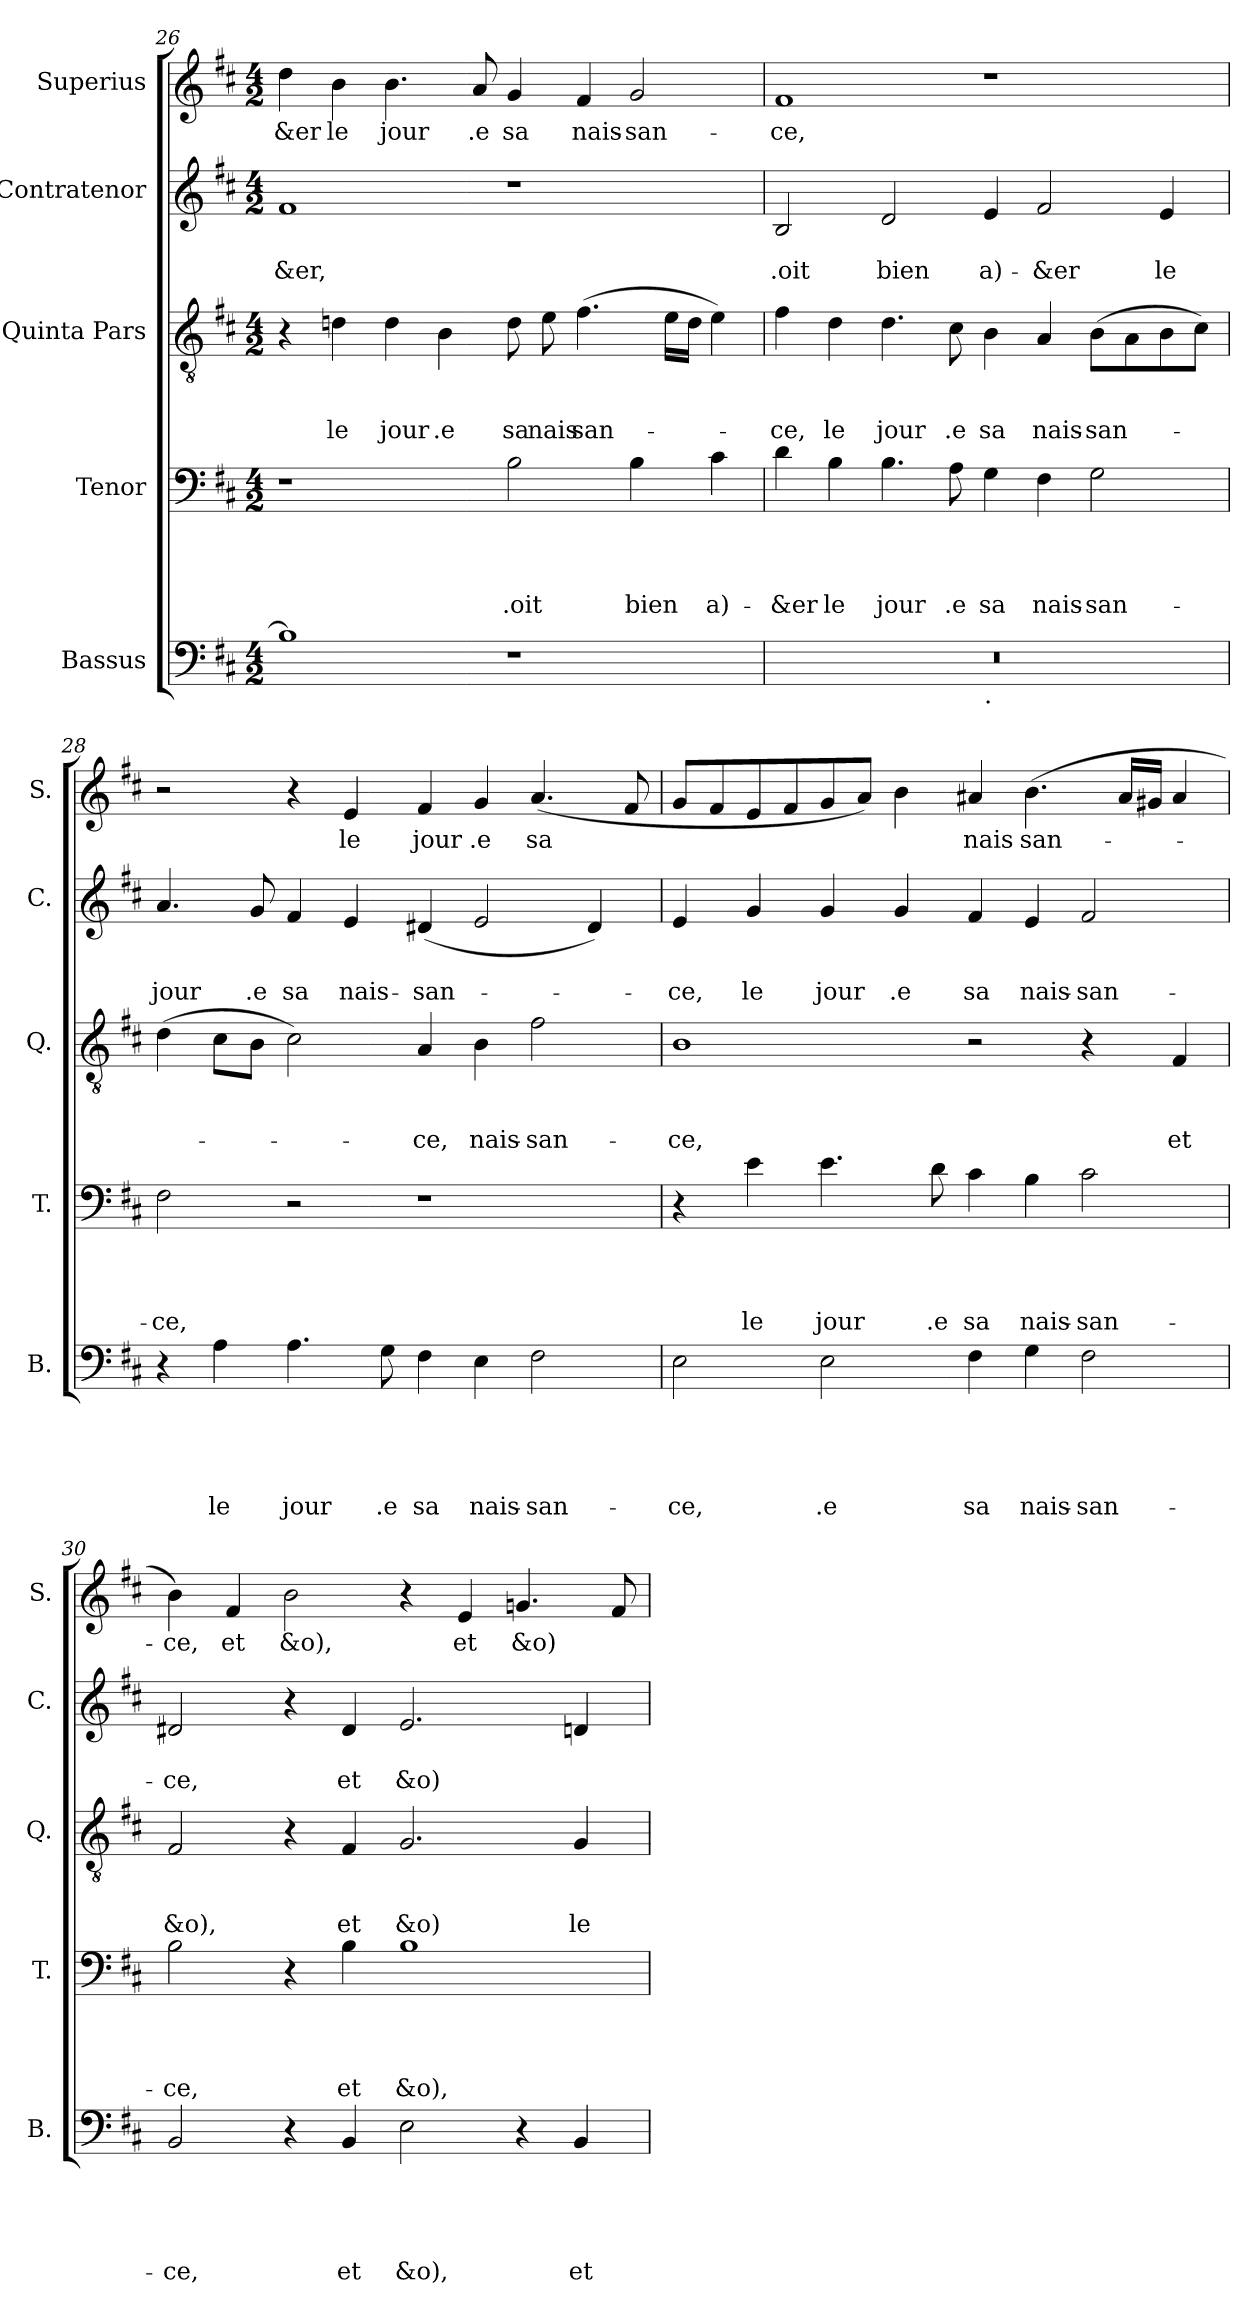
**kern	**text	**text	**text	**text	**text	**kern	**text	**text	**text	**text	**kern	**text	**text	**text	**kern	**text	**text	**kern	**text
*part5	*part5	*part5	*part5	*part5	*part5	*part4	*part4	*part4	*part4	*part4	*part3	*part3	*part3	*part3	*part2	*part2	*part2	*part1	*part1
*staff5	*staff5	*staff5	*staff5	*staff5	*staff5	*staff4	*staff4	*staff4	*staff4	*staff4	*staff3	*staff3	*staff3	*staff3	*staff2	*staff2	*staff2	*staff1	*staff1
*I"Bassus	*	*	*	*	*	*I"Tenor	*	*	*	*	*I"Quinta Pars	*	*	*	*I"Contratenor	*	*	*I"Superius	*
*I'B.	*	*	*	*	*	*I'T.	*	*	*	*	*I'Q.	*	*	*	*I'C.	*	*	*I'S.	*
*clefF4	*	*	*	*	*	*clefF4	*	*	*	*	*clefGv2	*	*	*	*clefG2	*	*	*clefG2	*
*k[f#c#]	*	*	*	*	*	*k[f#c#]	*	*	*	*	*k[f#c#]	*	*	*	*k[f#c#]	*	*	*k[f#c#]	*
*D:	*	*	*	*	*	*D:	*	*	*	*	*D:	*	*	*	*D:	*	*	*D:	*
*M4/2	*	*	*	*	*	*M4/2	*	*	*	*	*M4/2	*	*	*	*M4/2	*	*	*M4/2	*
=26	=26	=26	=26	=26	=26	=26	=26	=26	=26	=26	=26	=26	=26	=26	=26	=26	=26	=26	=26
!	!	!	!	!	!	!	!	!	!	!	!	!	!	!	!	!	!LO:LY:b	!	!LO:LY:b
1B]	.	.	.	.	.	1r	.	.	.	.	4r	.	.	.	1f#	.	-&er,	4dd\	-&er
!	!	!	!	!	!	!	!	!	!	!	!	!	!	!LO:LY:b	!	!	!	!	!LO:LY:b
.	.	.	.	.	.	.	.	.	.	.	4dn\	.	.	le	.	.	.	4b\	le
!	!	!	!	!	!	!	!	!	!	!	!	!	!	!LO:LY:b	!	!	!	!	!LO:LY:b
.	.	.	.	.	.	.	.	.	.	.	4d\	.	.	jour	.	.	.	4.b\	jour
!	!	!	!	!	!	!	!	!	!	!	!	!	!	!LO:LY:b	!	!	!	!	!
.	.	.	.	.	.	.	.	.	.	.	4B\	.	.	.e	.	.	.	.	.
!	!	!	!	!	!	!	!	!	!	!	!	!	!	!	!	!	!	!	!LO:LY:b
.	.	.	.	.	.	.	.	.	.	.	.	.	.	.	.	.	.	8a/	.e
!	!	!	!	!	!	!	!	!	!	!LO:LY:b	!	!	!	!LO:LY:b	!	!	!	!	!LO:LY:b
1r	.	.	.	.	.	2B\	.	.	.	.oit	8d\	.	.	sa	1r	.	.	4g/	sa
!	!	!	!	!	!	!	!	!	!	!	!	!	!	!LO:LY:b	!	!	!	!	!
.	.	.	.	.	.	.	.	.	.	.	8e\	.	.	nais	.	.	.	.	.
!	!	!	!	!	!	!	!	!	!	!	!	!	!	!LO:LY:b	!	!	!	!	!LO:LY:b
.	.	.	.	.	.	.	.	.	.	.	(>4.f#\	.	.	san-	.	.	.	4f#/	nais-
!	!	!	!	!	!	!	!	!	!	!LO:LY:b	!	!	!	!	!	!	!	!	!LO:LY:b:rj
.	.	.	.	.	.	4B\	.	.	.	bien	.	.	.	.	.	.	.	2g/	-san-
.	.	.	.	.	.	.	.	.	.	.	16e\LL	.	.	.	.	.	.	.	.
.	.	.	.	.	.	.	.	.	.	.	16d\JJ	.	.	.	.	.	.	.	.
!	!	!	!	!	!	!	!	!	!	!LO:LY:b	!	!	!	!	!	!	!	!	!
.	.	.	.	.	.	4c#\	.	.	.	a)-	4e\)	.	.	.	.	.	.	.	.
=27	=27	=27	=27	=27	=27	=27	=27	=27	=27	=27	=27	=27	=27	=27	=27	=27	=27	=27	=27
!	!	!	!	!	!	!	!	!	!	!LO:LY:b	!	!	!	!LO:LY:b	!	!	!LO:LY:b	!	!LO:LY:b
*^	*	*	*	*	*	*	*	*	*	*	*	*	*	*	*	*	*	*	*
0r	1ryy	.	.	.	.	.	4d\	.	.	.	-&er	4f#\	.	.	-ce,	2B/	.	.oit	1f#	-ce,
!	!	!	!	!	!	!	!	!	!	!	!LO:LY:b	!	!	!	!LO:LY:b	!	!	!	!	!
.	.	.	.	.	.	.	4B\	.	.	.	le	4d\	.	.	le	.	.	.	.	.
!	!	!	!	!	!	!	!	!	!	!	!LO:LY:b	!	!	!	!LO:LY:b	!	!	!LO:LY:b	!	!
.	.	.	.	.	.	.	4.B\	.	.	.	jour	4.d\	.	.	jour	2d/	.	bien	.	.
!	!	!	!	!	!	!	!	!	!	!	!LO:LY:b	!	!	!	!LO:LY:b	!	!	!	!	!
.	.	.	.	.	.	.	8A\	.	.	.	.e	8c#\	.	.	.e	.	.	.	.	.
!	!LO:TX:b:t=.	!	!	!	!	!	!	!	!	!	!	!	!	!	!	!	!	!	!	!
!	!	!	!	!	!	!	!	!	!	!	!LO:LY:b	!	!	!	!LO:LY:b	!	!	!LO:LY:b	!	!
.	1ryy	.	.	.	.	.	4G\	.	.	.	sa	4B\	.	.	sa	4e/	.	a)-	1r	.
!	!	!	!	!	!	!	!	!	!	!	!LO:LY:b	!	!	!	!LO:LY:b	!	!	!LO:LY:b	!	!
.	.	.	.	.	.	.	4F#\	.	.	.	nais-	4A/	.	.	nais-	2f#/	.	-&er	.	.
!	!	!	!	!	!	!	!	!	!	!	!LO:LY:b:rj	!	!	!	!LO:LY:b	!	!	!	!	!
.	.	.	.	.	.	.	2G\	.	.	.	-san-	(>8B\L	.	.	-san-	.	.	.	.	.
.	.	.	.	.	.	.	.	.	.	.	.	8A\	.	.	.	.	.	.	.	.
!	!	!	!	!	!	!	!	!	!	!	!	!	!	!	!	!	!	!LO:LY:b	!	!
.	.	.	.	.	.	.	.	.	.	.	.	8B\	.	.	.	4e/	.	le	.	.
.	.	.	.	.	.	.	.	.	.	.	.	8c#\J)	.	.	.	.	.	.	.	.
!!LO:PB:g=z
=28	=28	=28	=28	=28	=28	=28	=28	=28	=28	=28	=28	=28	=28	=28	=28	=28	=28	=28	=28	=28
!	!	!	!	!	!	!	!	!	!	!	!LO:LY:b	!	!	!	!	!	!	!LO:LY:b	!	!
*v	*v	*	*	*	*	*	*	*	*	*	*	*	*	*	*	*	*	*	*	*
4r	.	.	.	.	.	2F#\	.	.	.	-ce,	(>4d\	.	.	.	4.a/	.	jour	2r	.
!	!	!	!	!	!LO:LY:b	!	!	!	!	!	!	!	!	!	!	!	!	!	!
4A\	.	.	.	.	le	.	.	.	.	.	8c#\L	.	.	.	.	.	.	.	.
!	!	!	!	!	!	!	!	!	!	!	!	!	!	!	!	!	!LO:LY:b	!	!
.	.	.	.	.	.	.	.	.	.	.	8B\J	.	.	.	8g/	.	.e	.	.
!	!	!	!	!	!LO:LY:b	!	!	!	!	!	!	!	!	!	!	!	!LO:LY:b	!	!
4.A\	.	.	.	.	jour	2r	.	.	.	.	2c#\)	.	.	.	4f#/	.	sa	4r	.
!	!	!	!	!	!	!	!	!	!	!	!	!	!	!	!	!	!LO:LY:b	!	!LO:LY:b
.	.	.	.	.	.	.	.	.	.	.	.	.	.	.	4e/	.	nais-	4e/	le
!	!	!	!	!	!LO:LY:b	!	!	!	!	!	!	!	!	!	!	!	!	!	!
8G\	.	.	.	.	.e	.	.	.	.	.	.	.	.	.	.	.	.	.	.
!	!	!	!	!	!LO:LY:b	!	!	!	!	!	!	!	!	!LO:LY:b	!	!	!LO:LY:b	!	!LO:LY:b
4F#\	.	.	.	.	sa	1r	.	.	.	.	4A/	.	.	-ce,	(<4d#X/	.	-san-	4f#/	jour
!	!	!	!	!	!LO:LY:b	!	!	!	!	!	!	!	!	!LO:LY:b	!	!	!	!	!LO:LY:b
4E\	.	.	.	.	nais-	.	.	.	.	.	4B\	.	.	nais-	2e/	.	.	4g/	.e
!	!	!	!	!	!LO:LY:b:rj	!	!	!	!	!	!	!	!	!LO:LY:b:rj	!	!	!	!	!LO:LY:b
2F#\	.	.	.	.	-san-	.	.	.	.	.	2f#\	.	.	-san-	.	.	.	(4.a/	sa
.	.	.	.	.	.	.	.	.	.	.	.	.	.	.	4d#/)	.	.	.	.
.	.	.	.	.	.	.	.	.	.	.	.	.	.	.	.	.	.	8f#/	.
=29	=29	=29	=29	=29	=29	=29	=29	=29	=29	=29	=29	=29	=29	=29	=29	=29	=29	=29	=29
!	!	!	!	!	!LO:LY:b	!	!	!	!	!	!	!	!	!LO:LY:b	!	!	!LO:LY:b	!	!
2E\	.	.	.	.	-ce,	4r	.	.	.	.	1B	.	.	-ce,	4e/	.	-ce,	8g/L	.
.	.	.	.	.	.	.	.	.	.	.	.	.	.	.	.	.	.	8f#/	.
!	!	!	!	!	!	!	!	!	!	!LO:LY:b	!	!	!	!	!	!	!LO:LY:b	!	!
.	.	.	.	.	.	4e\	.	.	.	le	.	.	.	.	4g/	.	le	8e/	.
.	.	.	.	.	.	.	.	.	.	.	.	.	.	.	.	.	.	8f#/	.
!	!	!	!	!	!LO:LY:b	!	!	!	!	!LO:LY:b	!	!	!	!	!	!	!LO:LY:b	!	!
2E\	.	.	.	.	.e	4.e\	.	.	.	jour	.	.	.	.	4g/	.	jour	8g/	.
.	.	.	.	.	.	.	.	.	.	.	.	.	.	.	.	.	.	8a/J)	.
!	!	!	!	!	!	!	!	!	!	!	!	!	!	!	!	!	!LO:LY:b	!	!
.	.	.	.	.	.	.	.	.	.	.	.	.	.	.	4g/	.	.e	4b\	.
!	!	!	!	!	!	!	!	!	!	!LO:LY:b	!	!	!	!	!	!	!	!	!
.	.	.	.	.	.	8d\	.	.	.	.e	.	.	.	.	.	.	.	.	.
!	!	!	!	!	!LO:LY:b	!	!	!	!	!LO:LY:b	!	!	!	!	!	!	!LO:LY:b	!	!LO:LY:b
4F#\	.	.	.	.	sa	4c#\	.	.	.	sa	2r	.	.	.	4f#/	.	sa	4a#X/	nais
!	!	!	!	!	!LO:LY:b	!	!	!	!	!LO:LY:b	!	!	!	!	!	!	!LO:LY:b	!	!LO:LY:b
4G\	.	.	.	.	nais-	4B\	.	.	.	nais-	.	.	.	.	4e/	.	nais-	(>4.b\	san-
!	!	!	!	!	!LO:LY:b:rj	!	!	!	!	!LO:LY:b:rj	!	!	!	!	!	!	!LO:LY:b:rj	!	!
2F#\	.	.	.	.	-san-	2c#\	.	.	.	-san-	4r	.	.	.	2f#/	.	-san-	.	.
.	.	.	.	.	.	.	.	.	.	.	.	.	.	.	.	.	.	16a#/LL	.
.	.	.	.	.	.	.	.	.	.	.	.	.	.	.	.	.	.	16g#X/JJ	.
!	!	!	!	!	!	!	!	!	!	!	!	!	!	!LO:LY:b	!	!	!	!	!
.	.	.	.	.	.	.	.	.	.	.	4F#/	.	.	et	.	.	.	4a#/	.
=30	=30	=30	=30	=30	=30	=30	=30	=30	=30	=30	=30	=30	=30	=30	=30	=30	=30	=30	=30
!	!	!	!	!	!LO:LY:b	!	!	!	!	!LO:LY:b	!	!	!	!LO:LY:b	!	!	!LO:LY:b	!	!LO:LY:b
2BB/	.	.	.	.	-ce,	2B\	.	.	.	-ce,	2F#/	.	.	&o),	2d#X/	.	-ce,	4b\)	-ce,
!	!	!	!	!	!	!	!	!	!	!	!	!	!	!	!	!	!	!	!LO:LY:b
.	.	.	.	.	.	.	.	.	.	.	.	.	.	.	.	.	.	4f#/	et
!	!	!	!	!	!	!	!	!	!	!	!	!	!	!	!	!	!	!	!LO:LY:b
4r	.	.	.	.	.	4r	.	.	.	.	4r	.	.	.	4r	.	.	2b\	&o),
!	!	!	!	!	!LO:LY:b	!	!	!	!	!LO:LY:b	!	!	!	!LO:LY:b	!	!	!LO:LY:b	!	!
4BB/	.	.	.	.	et	4B\	.	.	.	et	4F#/	.	.	et	4d#/	.	et	.	.
!	!	!	!	!	!LO:LY:b	!	!	!	!	!LO:LY:b	!	!	!	!LO:LY:b	!	!	!LO:LY:b	!	!
2E\	.	.	.	.	&o),	1B	.	.	.	&o),	2.G/	.	.	&o)	2.e/	.	&o)	4r	.
!	!	!	!	!	!	!	!	!	!	!	!	!	!	!	!	!	!	!	!LO:LY:b
.	.	.	.	.	.	.	.	.	.	.	.	.	.	.	.	.	.	4e/	et
!	!	!	!	!	!	!	!	!	!	!	!	!	!	!	!	!	!	!	!LO:LY:b
4r	.	.	.	.	.	.	.	.	.	.	.	.	.	.	.	.	.	4.gn/	&o)
!	!	!	!	!	!LO:LY:b	!	!	!	!	!	!	!	!	!LO:LY:b	!	!	!	!	!
4BB/	.	.	.	.	et	.	.	.	.	.	4G/	.	.	le	4dn/	.	.	.	.
.	.	.	.	.	.	.	.	.	.	.	.	.	.	.	.	.	.	8f#/	.
=	=	=	=	=	=	=	=	=	=	=	=	=	=	=	=	=	=	=	=
*-	*-	*-	*-	*-	*-	*-	*-	*-	*-	*-	*-	*-	*-	*-	*-	*-	*-	*-	*-
